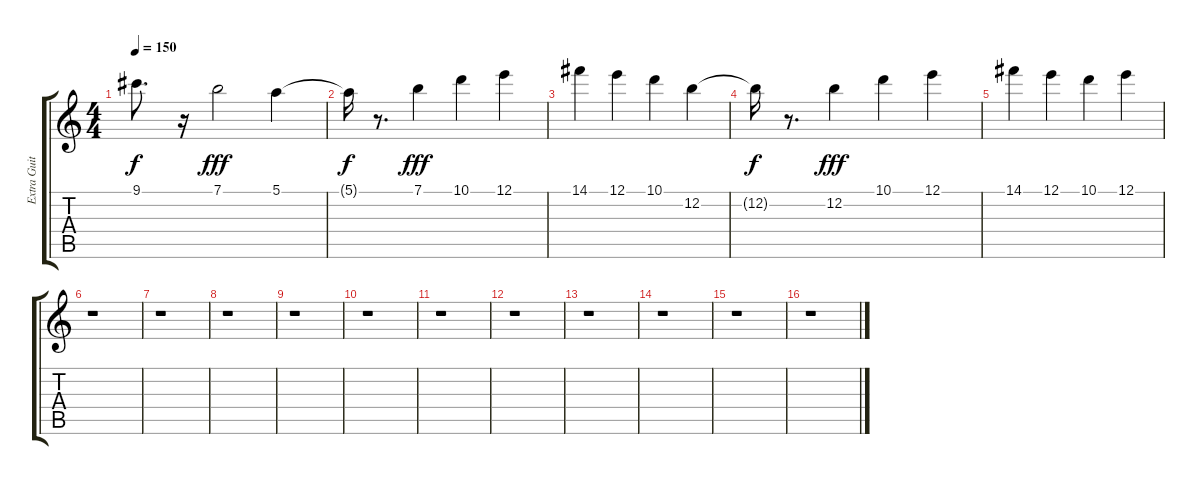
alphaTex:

\track ("Extra Guitar" "Extra Guit") {instrument electricguitarclean}
\staff {score tabs}
\tuning (E4 B3 G3 D3 A2 E2) {hide}
\ts (4 4)
\tempo 150
\clef g2
\ks c
9.1{t}.8{d dy f} r.16 7.1.2{dy fff} 5.1.4 |
5.1{t}.16{dy f} r.8{d} 7.1.4{dy fff} 10.1.4 12.1.4 |
14.1.4 12.1.4 10.1.4 12.2.4 |
12.2{t}.16{dy f} r.8{d} 12.2.4{dy fff} 10.1.4 12.1.4 |
14.1.4 12.1.4 10.1.4 12.1.4 |
r.1 |
r.1 |
r.1 |
r.1 |
r.1 |
r.1 |
r.1 |
r.1 |
r.1 |
r.1 |
r.1
